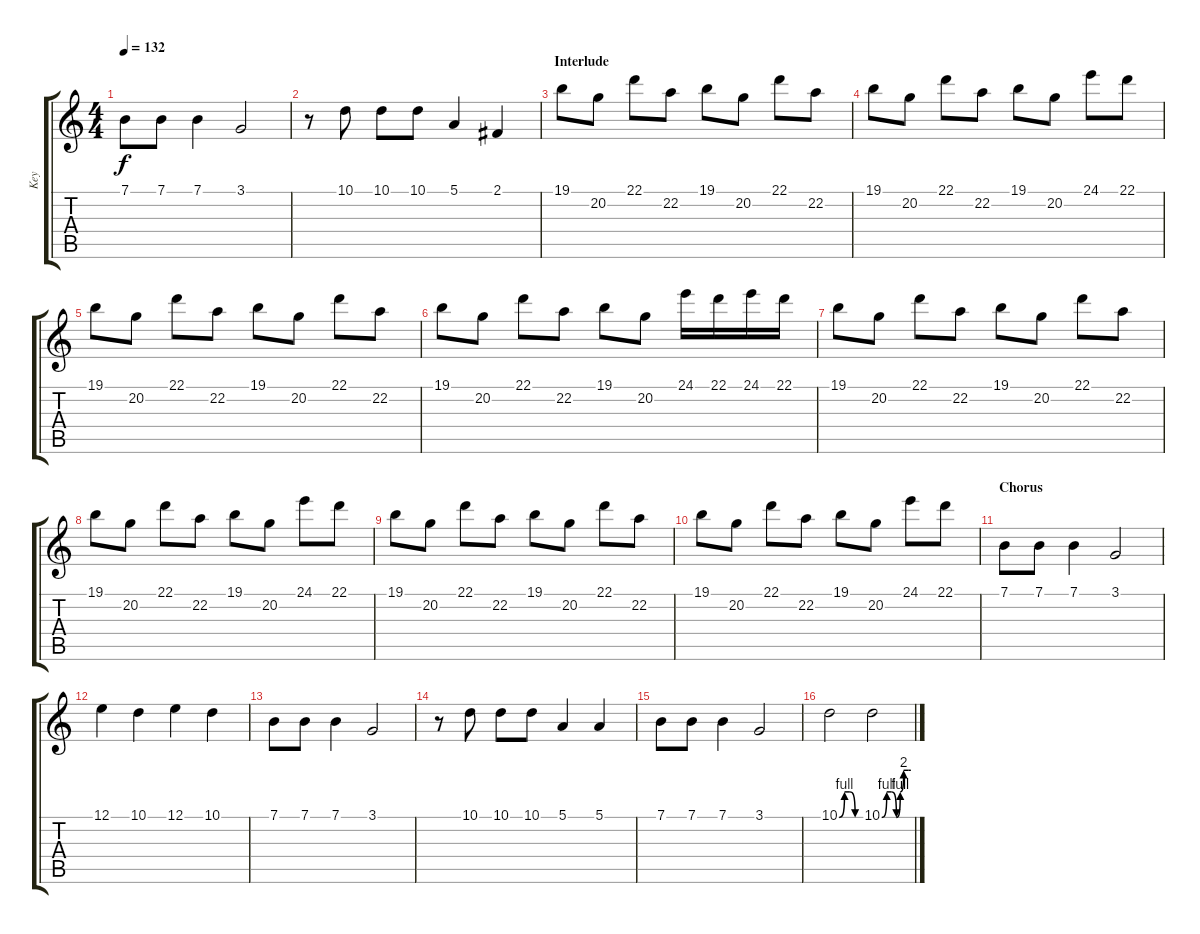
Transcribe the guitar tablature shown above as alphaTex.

\track ("Key" "Key") {instrument lead2sawtooth}
\staff {score tabs}
\tuning (E4 B3 G3 D3 A2 E2) {hide}
\ts (4 4)
\tempo 132
\clef g2
\ks c
7.1.8{dy f} 7.1.8 7.1.4 3.1.2 |
r.8 10.1.8 10.1.8 10.1.8 5.1.4 2.1.4 |
\section ("" "Interlude")
19.1.8 20.2.8 22.1.8 22.2.8 19.1.8 20.2.8 22.1.8 22.2.8 |
19.1.8 20.2.8 22.1.8 22.2.8 19.1.8 20.2.8 24.1.8 22.1.8 |
19.1.8 20.2.8 22.1.8 22.2.8 19.1.8 20.2.8 22.1.8 22.2.8 |
19.1.8 20.2.8 22.1.8 22.2.8 19.1.8 20.2.8 24.1.16 22.1.16 24.1.16 22.1.16 |
19.1.8 20.2.8 22.1.8 22.2.8 19.1.8 20.2.8 22.1.8 22.2.8 |
19.1.8 20.2.8 22.1.8 22.2.8 19.1.8 20.2.8 24.1.8 22.1.8 |
19.1.8 20.2.8 22.1.8 22.2.8 19.1.8 20.2.8 22.1.8 22.2.8 |
19.1.8 20.2.8 22.1.8 22.2.8 19.1.8 20.2.8 24.1.8 22.1.8 |
\section ("" "Chorus")
7.1.8 7.1.8 7.1.4 3.1.2 |
12.1.4 10.1.4 12.1.4 10.1.4 |
7.1.8 7.1.8 7.1.4 3.1.2 |
r.8 10.1.8 10.1.8 10.1.8 5.1.4 5.1.4 |
7.1.8 7.1.8 7.1.4 3.1.2 |
10.1{be (custom 0 0 15 4 30 4 45 0 60 0)}.2 10.1{be (custom 0 0 10 4 20 4 30 0 38 4 45 8 55 8 60 8)}.2
